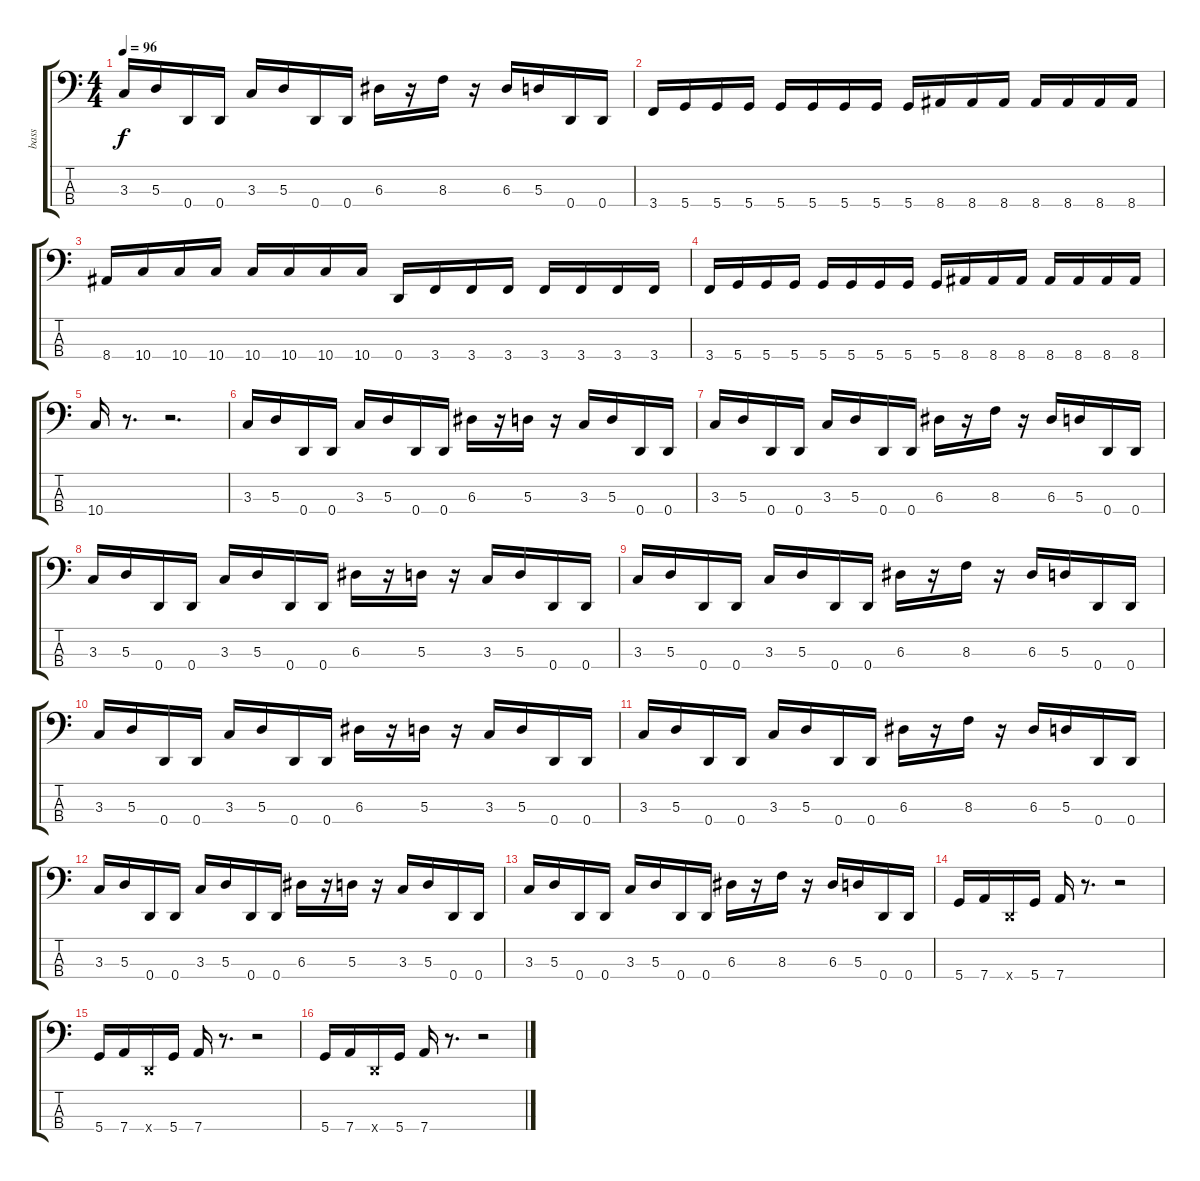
\track ("bass" "bass") {instrument electricbassfinger}
\staff {score tabs}
\tuning (G2 D2 A1 D1) {hide}
\ts (4 4)
\tempo 96
\clef f4
\ks c
3.3.16{dy f} 5.3.16 0.4.16 0.4.16 3.3.16 5.3.16 0.4.16 0.4.16 6.3.16 r.16 8.3.16 r.16 6.3.16 5.3.16 0.4.16 0.4.16 |
3.4.16 5.4.16 5.4.16 5.4.16 5.4.16 5.4.16 5.4.16 5.4.16 5.4.16 8.4.16 8.4.16 8.4.16 8.4.16 8.4.16 8.4.16 8.4.16 |
8.4.16 10.4.16 10.4.16 10.4.16 10.4.16 10.4.16 10.4.16 10.4.16 0.4.16 3.4.16 3.4.16 3.4.16 3.4.16 3.4.16 3.4.16 3.4.16 |
3.4.16 5.4.16 5.4.16 5.4.16 5.4.16 5.4.16 5.4.16 5.4.16 5.4.16 8.4.16 8.4.16 8.4.16 8.4.16 8.4.16 8.4.16 8.4.16 |
10.4.16 r.8{d} r.2{d} |
3.3.16 5.3.16 0.4.16 0.4.16 3.3.16 5.3.16 0.4.16 0.4.16 6.3.16 r.16 5.3.16 r.16 3.3.16 5.3.16 0.4.16 0.4.16 |
3.3.16 5.3.16 0.4.16 0.4.16 3.3.16 5.3.16 0.4.16 0.4.16 6.3.16 r.16 8.3.16 r.16 6.3.16 5.3.16 0.4.16 0.4.16 |
3.3.16 5.3.16 0.4.16 0.4.16 3.3.16 5.3.16 0.4.16 0.4.16 6.3.16 r.16 5.3.16 r.16 3.3.16 5.3.16 0.4.16 0.4.16 |
3.3.16 5.3.16 0.4.16 0.4.16 3.3.16 5.3.16 0.4.16 0.4.16 6.3.16 r.16 8.3.16 r.16 6.3.16 5.3.16 0.4.16 0.4.16 |
3.3.16 5.3.16 0.4.16 0.4.16 3.3.16 5.3.16 0.4.16 0.4.16 6.3.16 r.16 5.3.16 r.16 3.3.16 5.3.16 0.4.16 0.4.16 |
3.3.16 5.3.16 0.4.16 0.4.16 3.3.16 5.3.16 0.4.16 0.4.16 6.3.16 r.16 8.3.16 r.16 6.3.16 5.3.16 0.4.16 0.4.16 |
3.3.16 5.3.16 0.4.16 0.4.16 3.3.16 5.3.16 0.4.16 0.4.16 6.3.16 r.16 5.3.16 r.16 3.3.16 5.3.16 0.4.16 0.4.16 |
3.3.16 5.3.16 0.4.16 0.4.16 3.3.16 5.3.16 0.4.16 0.4.16 6.3.16 r.16 8.3.16 r.16 6.3.16 5.3.16 0.4.16 0.4.16 |
5.4.16 7.4.16 0.4{x}.16 5.4.16 7.4.16 r.8{d} r.2 |
5.4.16 7.4.16 0.4{x}.16 5.4.16 7.4.16 r.8{d} r.2 |
5.4.16 7.4.16 0.4{x}.16 5.4.16 7.4.16 r.8{d} r.2
